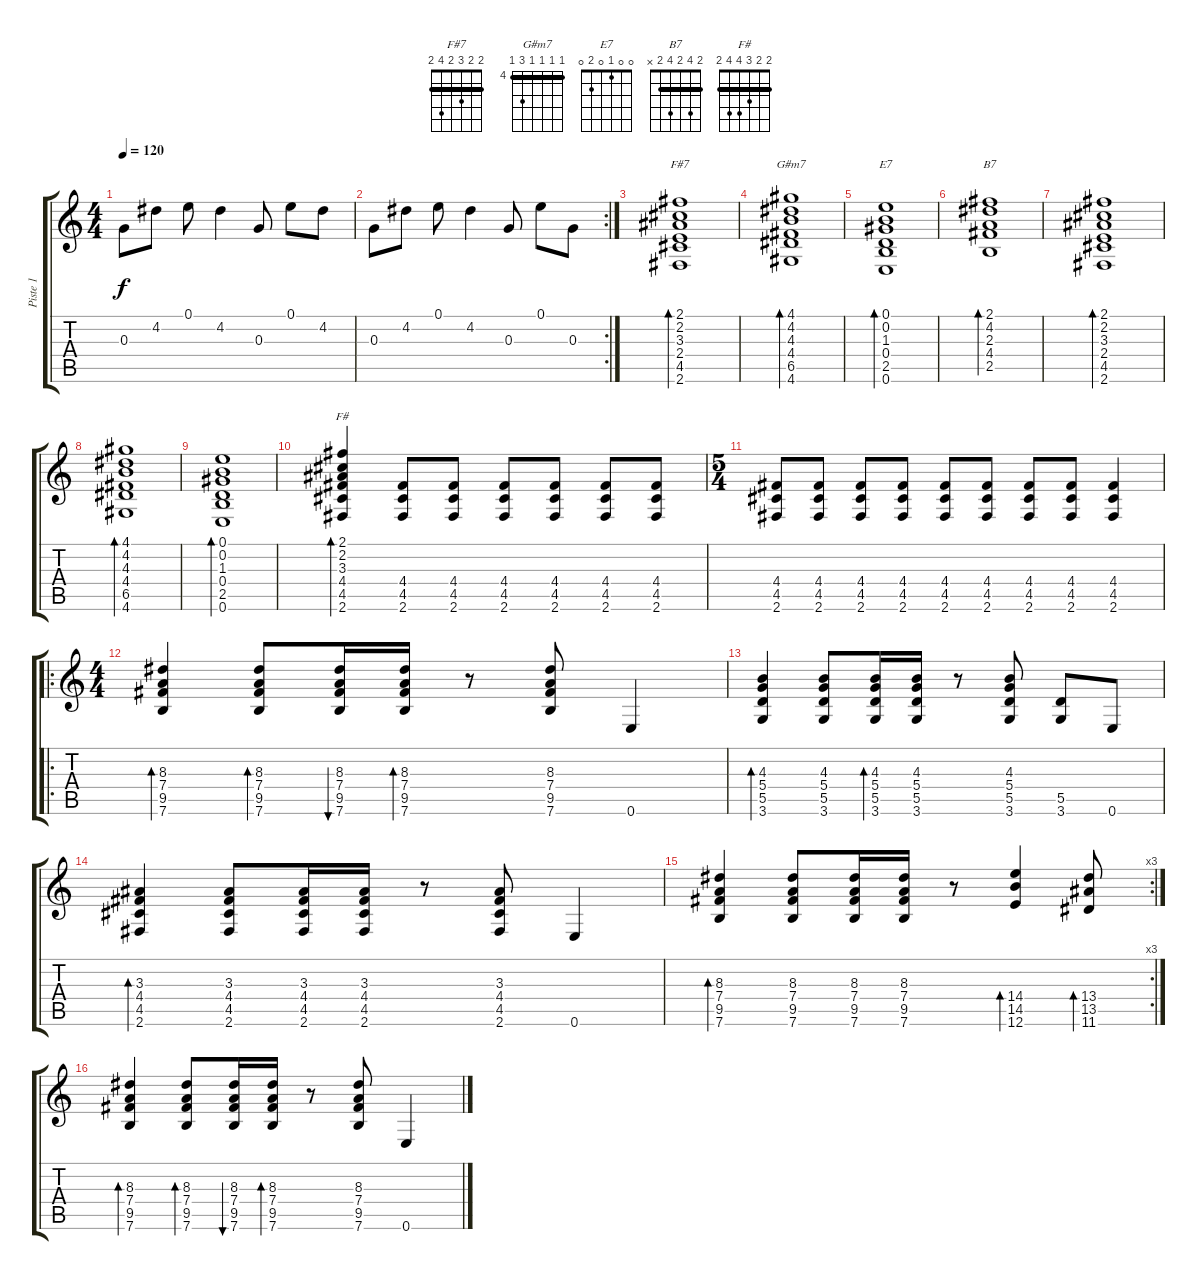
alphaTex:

\track ("Piste 1" "Piste 1") {instrument acousticguitarsteel}
\staff {score tabs}
\tuning (E4 B3 G3 D3 A2 E2) {hide}
\chord ("F#7" 2 2 3 2 4 2) {barre 2}
\chord ("G#m7" 4 4 4 4 6 4) {firstfret 4 barre 4}
\chord ("E7" 0 0 1 0 2 0)
\chord ("B7" 2 4 2 4 2 x) {barre 2}
\chord ("F#" 2 2 3 4 4 2) {barre 2}
\ts (4 4)
\tempo 120
\clef g2
\ks c
0.3.8{dy f} 4.2.8 0.1.8 4.2.4 0.3.8 0.1.8 4.2.8 |
\rc 2
0.3.8 4.2.8 0.1.8 4.2.4 0.3.8 0.1.8 0.3.8 |
(2.1 2.2 3.3 2.4 4.5 2.6).1{bd 240 ch "F#7"} |
(4.1 4.2 4.3 4.4 6.5 4.6).1{bd 240 ch "G#m7"} |
(0.1 0.2 1.3 0.4 2.5 0.6).1{bd 240 ch "E7"} |
(2.1 4.2 2.3 4.4 2.5).1{bd 240 ch "B7"} |
(2.1 2.2 3.3 2.4 4.5 2.6).1{bd 240} |
(4.1 4.2 4.3 4.4 6.5 4.6).1{bd 240} |
(0.1 0.2 1.3 0.4 2.5 0.6).1{bd 240} |
(2.1 2.2 3.3 4.4 4.5 2.6).4{bd 240 ch "F#"} (4.4 4.5 2.6).8 (4.4 4.5 2.6).8 (4.4 4.5 2.6).8 (4.4 4.5 2.6).8 (4.4 4.5 2.6).8 (4.4 4.5 2.6).8 |
\ts (5 4)
(4.4 4.5 2.6).8 (4.4 4.5 2.6).8 (4.4 4.5 2.6).8 (4.4 4.5 2.6).8 (4.4 4.5 2.6).8 (4.4 4.5 2.6).8 (4.4 4.5 2.6).8 (4.4 4.5 2.6).8 (4.4 4.5 2.6).4 |
\ro
\ts (4 4)
(8.3 7.4 9.5 7.6).4{bd 240} (8.3 7.4 9.5 7.6).8{bd 120} (8.3 7.4 9.5 7.6).16{bu 240} (8.3 7.4 9.5 7.6).16{bd 240} r.8 (8.3 7.4 9.5 7.6).8 0.6.4 |
(4.3 5.4 5.5 3.6).4{bd 120} (4.3 5.4 5.5 3.6).8 (4.3 5.4 5.5 3.6).16{bd 120} (4.3 5.4 5.5 3.6).16 r.8 (4.3 5.4 5.5 3.6).8 (5.5 3.6).8 0.6.8 |
(3.3 4.4 4.5 2.6).4{bd 120} (3.3 4.4 4.5 2.6).8 (3.3 4.4 4.5 2.6).16 (3.3 4.4 4.5 2.6).16 r.8 (3.3 4.4 4.5 2.6).8 0.6.4 |
\rc 3
(8.3 7.4 9.5 7.6).4{bd 120} (8.3 7.4 9.5 7.6).8 (8.3 7.4 9.5 7.6).16 (8.3 7.4 9.5 7.6).16 r.8 (14.4 14.5 12.6).4{bd 120} (13.4 13.5 11.6).8{bd 120} |
(8.3 7.4 9.5 7.6).4{bd 240} (8.3 7.4 9.5 7.6).8{bd 120} (8.3 7.4 9.5 7.6).16{bu 240} (8.3 7.4 9.5 7.6).16{bd 240} r.8 (8.3 7.4 9.5 7.6).8 0.6.4
